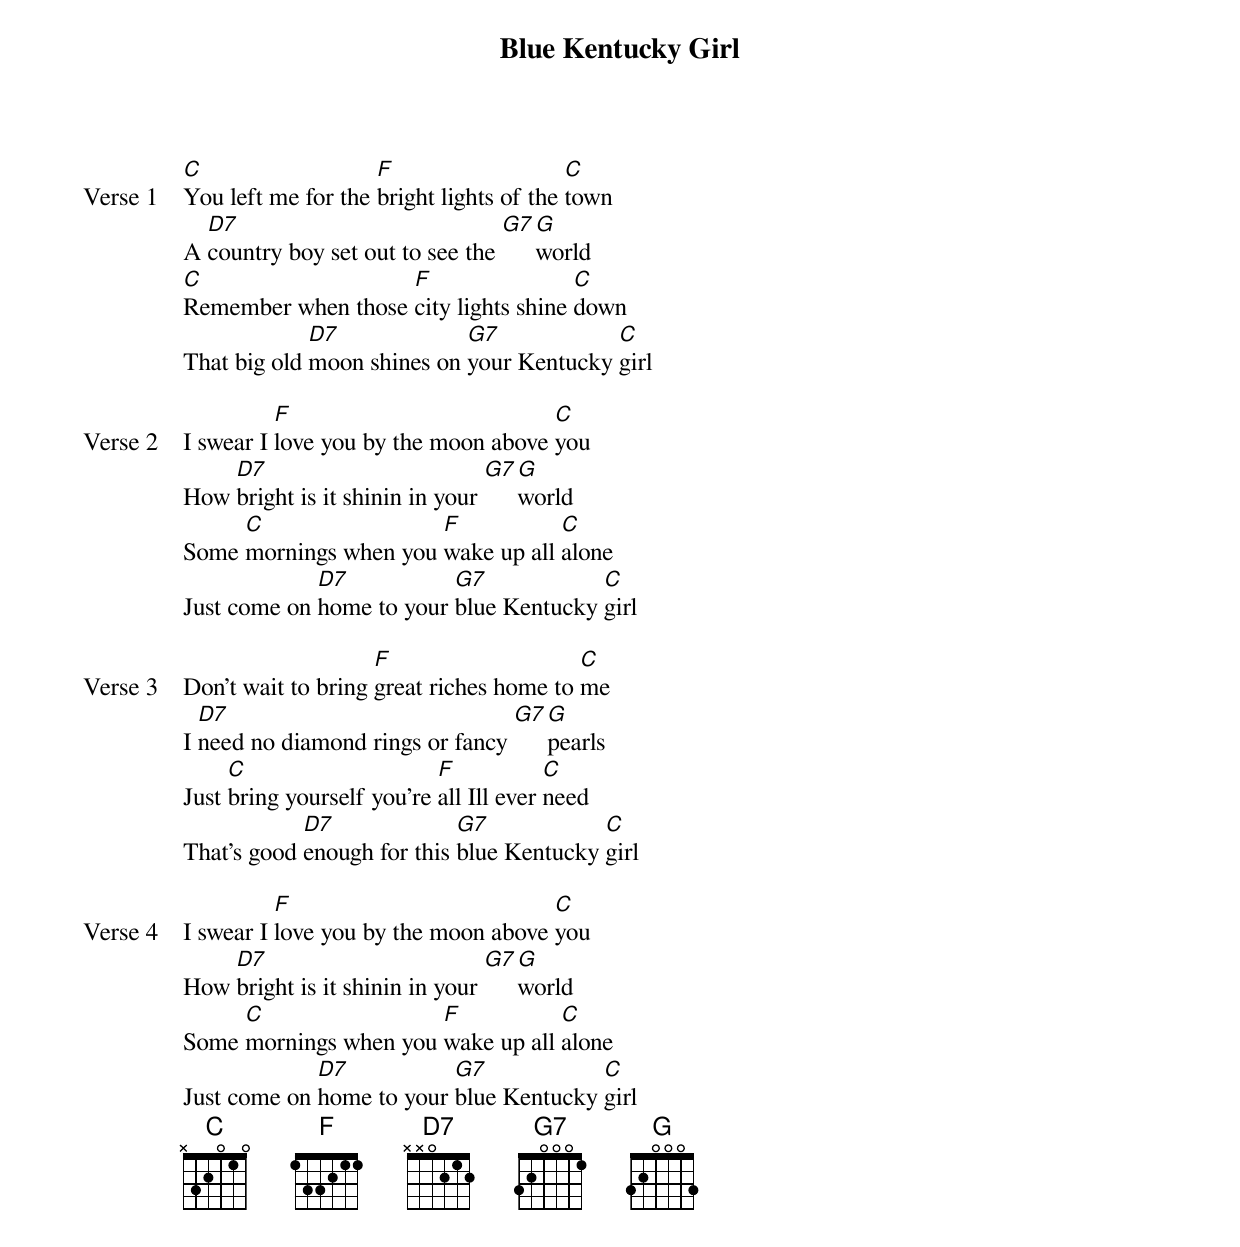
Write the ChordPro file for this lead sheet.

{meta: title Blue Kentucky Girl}
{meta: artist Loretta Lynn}
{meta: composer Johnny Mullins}
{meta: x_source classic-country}
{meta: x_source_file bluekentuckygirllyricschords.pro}
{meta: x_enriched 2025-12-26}

{start_of_verse: Verse 1}
[C]You left me for the [F]bright lights of the [C]town
A [D7]country boy set out to see the [G7][G]world
[C]Remember when those [F]city lights shine [C]down
That big old [D7]moon shines on [G7]your Kentucky [C]girl
{end_of_verse}

{start_of_verse: Verse 2}
I swear I [F]love you by the moon above [C]you
How [D7]bright is it shinin in your [G7][G]world
Some [C]mornings when you [F]wake up all [C]alone
Just come on [D7]home to your [G7]blue Kentucky [C]girl
{end_of_verse}

{start_of_verse: Verse 3}
Don't wait to bring [F]great riches home to [C]me
I [D7]need no diamond rings or fancy [G7][G]pearls
Just [C]bring yourself you're [F]all Ill ever [C]need
That's good [D7]enough for this [G7]blue Kentucky [C]girl
{end_of_verse}

{start_of_verse: Verse 4}
I swear I [F]love you by the moon above [C]you
How [D7]bright is it shinin in your [G7][G]world
Some [C]mornings when you [F]wake up all [C]alone
Just come on [D7]home to your [G7]blue Kentucky [C]girl
{end_of_verse}
